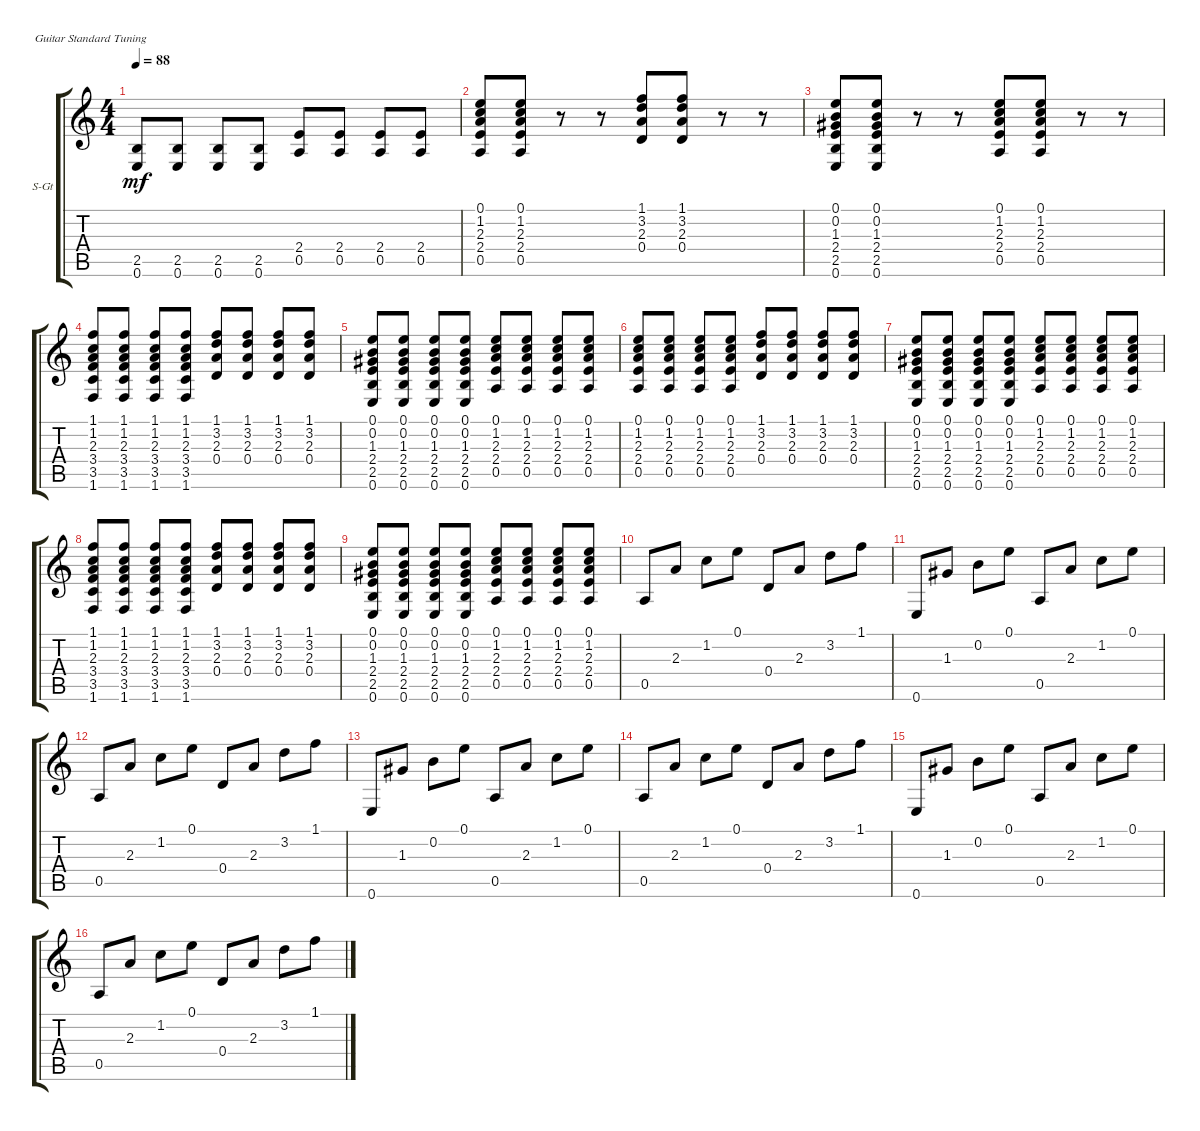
\defaultSystemsLayout 4
\bracketExtendMode groupsimilarinstruments
\firstSystemTrackNameOrientation horizontal
\otherSystemsTrackNameOrientation horizontal
\track ("Steel Guitar" "S-Gt") {instrument acousticguitarsteel}
\staff {score tabs}
\tuning (E4 B3 G3 D3 A2 E2)
\ts (4 4)
\tempo 88
\clef g2
\ks c
(0.6 2.5).8{dy mf} (0.6 2.5).8 (0.6 2.5).8 (0.6 2.5).8 (0.5 2.4).8 (0.5 2.4).8 (0.5 2.4).8 (0.5 2.4).8 |
(0.1 1.2 2.3 2.4 0.5).8 (0.1 1.2 2.3 2.4 0.5).8 r.8 r.8 (0.4 2.3 1.1 3.2).8 (0.4 2.3 1.1 3.2).8 r.8 r.8 |
(0.1 0.2 1.3 2.4 2.5 0.6).8 (0.1 0.2 1.3 2.4 2.5 0.6).8 r.8 r.8 (0.1 1.2 2.3 2.4 0.5).8 (0.1 1.2 2.3 2.4 0.5).8 r.8 r.8 |
(1.6 3.5 3.4 2.3 1.1 1.2).8 (1.6 3.5 3.4 2.3 1.1 1.2).8 (1.6 3.5 3.4 2.3 1.1 1.2).8 (1.6 3.5 3.4 2.3 1.1 1.2).8 (0.4 2.3 1.1 3.2).8 (0.4 2.3 1.1 3.2).8 (0.4 2.3 1.1 3.2).8 (0.4 2.3 1.1 3.2).8 |
(0.1 0.2 1.3 2.4 2.5 0.6).8 (0.1 0.2 1.3 2.4 2.5 0.6).8 (0.1 0.2 1.3 2.4 2.5 0.6).8 (0.1 0.2 1.3 2.4 2.5 0.6).8 (0.1 1.2 2.3 2.4 0.5).8 (0.1 1.2 2.3 2.4 0.5).8 (0.1 1.2 2.3 2.4 0.5).8 (0.1 1.2 2.3 2.4 0.5).8 |
(0.1 1.2 2.3 2.4 0.5).8 (0.1 1.2 2.3 2.4 0.5).8 (0.1 1.2 2.3 2.4 0.5).8 (0.1 1.2 2.3 2.4 0.5).8 (0.4 2.3 1.1 3.2).8 (0.4 2.3 1.1 3.2).8 (0.4 2.3 1.1 3.2).8 (0.4 2.3 1.1 3.2).8 |
(0.1 0.2 1.3 2.4 2.5 0.6).8 (0.1 0.2 1.3 2.4 2.5 0.6).8 (0.1 0.2 1.3 2.4 2.5 0.6).8 (0.1 0.2 1.3 2.4 2.5 0.6).8 (0.1 1.2 2.3 2.4 0.5).8 (0.1 1.2 2.3 2.4 0.5).8 (0.1 1.2 2.3 2.4 0.5).8 (0.1 1.2 2.3 2.4 0.5).8 |
(1.6 3.5 3.4 2.3 1.1 1.2).8 (1.6 3.5 3.4 2.3 1.1 1.2).8 (1.6 3.5 3.4 2.3 1.1 1.2).8 (1.6 3.5 3.4 2.3 1.1 1.2).8 (0.4 2.3 1.1 3.2).8 (0.4 2.3 1.1 3.2).8 (0.4 2.3 1.1 3.2).8 (0.4 2.3 1.1 3.2).8 |
(0.1 0.2 1.3 2.4 2.5 0.6).8 (0.1 0.2 1.3 2.4 2.5 0.6).8 (0.1 0.2 1.3 2.4 2.5 0.6).8 (0.1 0.2 1.3 2.4 2.5 0.6).8 (0.1 1.2 2.3 2.4 0.5).8 (0.1 1.2 2.3 2.4 0.5).8 (0.1 1.2 2.3 2.4 0.5).8 (0.1 1.2 2.3 2.4 0.5).8 |
0.5.8 2.3.8 1.2.8 0.1.8 0.4.8 2.3.8 3.2.8 1.1.8 |
0.6.8 1.3.8 0.2.8 0.1.8 0.5.8 2.3.8 1.2.8 0.1.8 |
0.5.8 2.3.8 1.2.8 0.1.8 0.4.8 2.3.8 3.2.8 1.1.8 |
0.6.8 1.3.8 0.2.8 0.1.8 0.5.8 2.3.8 1.2.8 0.1.8 |
0.5.8 2.3.8 1.2.8 0.1.8 0.4.8 2.3.8 3.2.8 1.1.8 |
0.6.8 1.3.8 0.2.8 0.1.8 0.5.8 2.3.8 1.2.8 0.1.8 |
0.5.8 2.3.8 1.2.8 0.1.8 0.4.8 2.3.8 3.2.8 1.1.8
